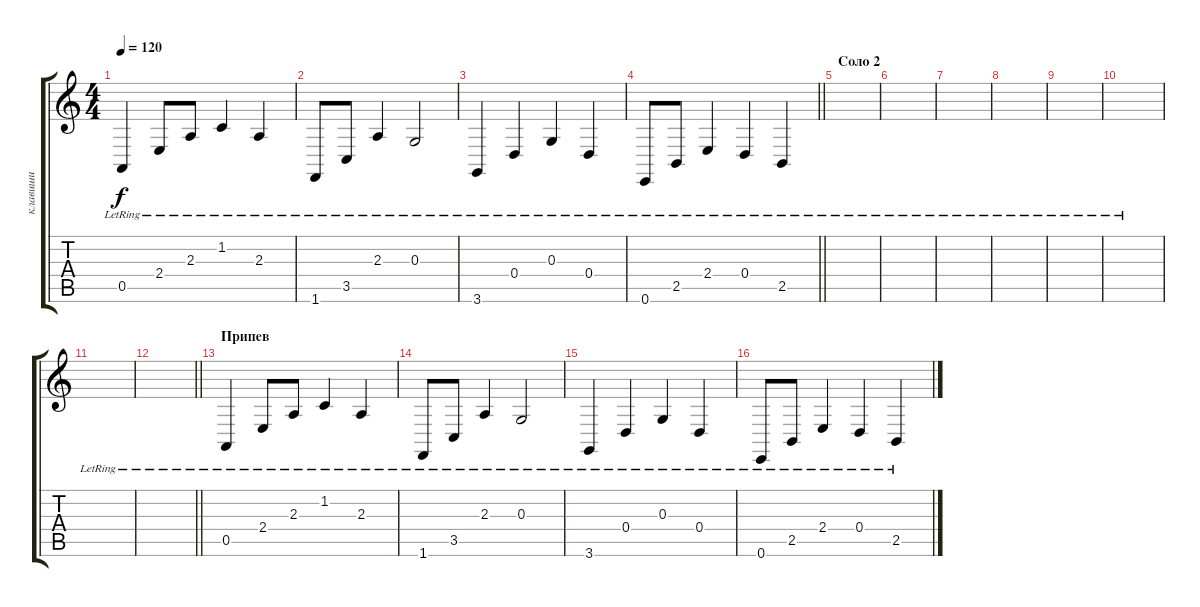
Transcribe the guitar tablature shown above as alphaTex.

\track ("клавиши" "клавиши") {instrument brightacousticpiano}
\staff {score tabs}
\tuning (E4 B3 G3 D3 A2 E2) {hide}
\ts (4 4)
\tempo 120
\clef g2
\ks c
0.5{lr}.4{dy f} 2.4{lr}.8 2.3{lr}.8 1.2{lr}.4 2.3{lr}.4 |
1.6{lr}.8 3.5{lr}.8 2.3{lr}.4 0.3{lr}.2 |
3.6{lr}.4 0.4{lr}.4 0.3{lr}.4 0.4{lr}.4 |
\barLineRight lightlight
0.6{lr}.8 2.5{lr}.8 2.4{lr}.4 0.4{lr}.4 2.5{lr}.4 |
\section ("" "Соло 2")
|
|
|
|
|
|
|
\barLineRight lightlight
|
\section ("" "Припев")
0.5{lr}.4 2.4{lr}.8 2.3{lr}.8 1.2{lr}.4 2.3{lr}.4 |
1.6{lr}.8 3.5{lr}.8 2.3{lr}.4 0.3{lr}.2 |
3.6{lr}.4 0.4{lr}.4 0.3{lr}.4 0.4{lr}.4 |
0.6{lr}.8 2.5{lr}.8 2.4{lr}.4 0.4{lr}.4 2.5{lr}.4
